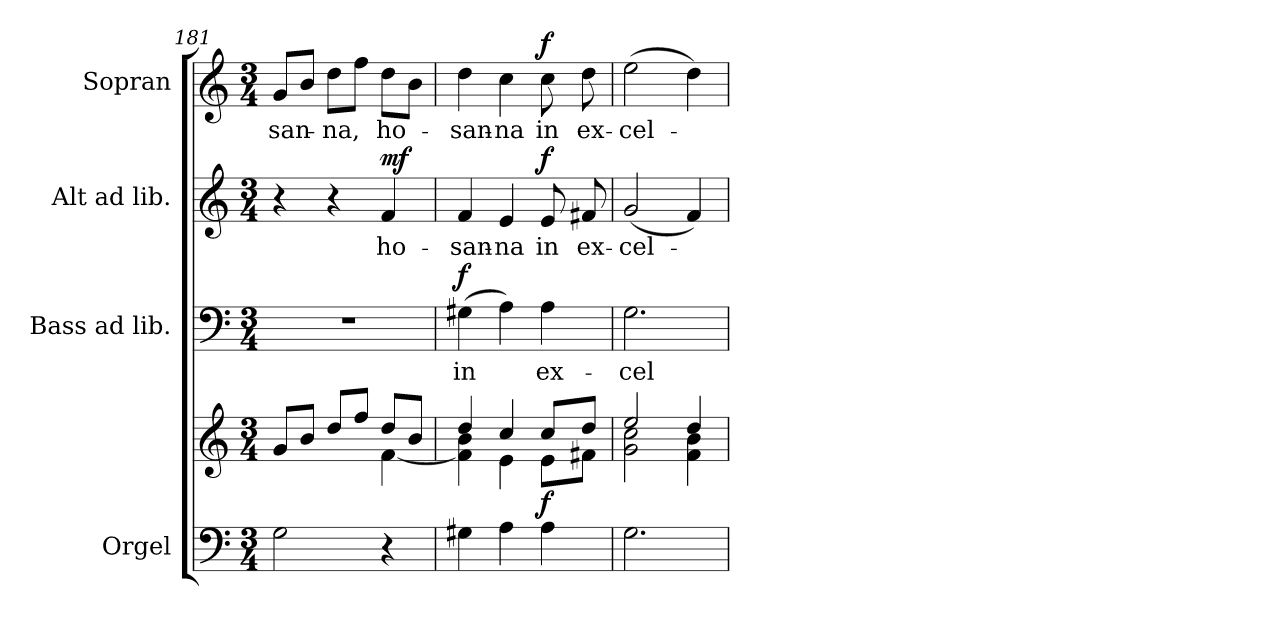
**kern	**kern	**dynam	**kern	**text	**dynam	**kern	**text	**dynam	**kern	**text	**dynam
*part4	*part4	*part4	*part3	*part3	*part3	*part2	*part2	*part2	*part1	*part1	*part1
*staff5	*staff4	*staff4/5	*staff3	*staff3	*staff3	*staff2	*staff2	*staff2	*staff1	*staff1	*staff1
*I"Orgel	*	*	*I"Bass ad lib.	*	*	*I"Alt ad lib.	*	*	*I"Sopran	*	*
*I'Org.	*	*	*I'B.	*	*	*I'A.	*	*	*I'S.	*	*
*clefF4	*clefG2	*	*clefF4	*	*	*clefG2	*	*	*clefG2	*	*
*k[]	*k[]	*	*k[]	*	*	*k[]	*	*	*k[]	*	*
*C:	*C:	*	*C:	*	*	*C:	*	*	*C:	*	*
*M3/4	*M3/4	*	*M3/4	*	*	*M3/4	*	*	*M3/4	*	*
=181	=181	=181	=181	=181	=181	=181	=181	=181	=181	=181	=181
*	*^	*	*	*	*	*	*	*	*	*	*
!	!	!	!	!	!	!	!	!	!	!	!LO:LY:b	!
2G\	8g/L	2ryy	.	2.r	.	.	4r	.	.	8g/L	-san-	.
.	8b/J	.	.	.	.	.	.	.	.	8b/J	.	.
!	!	!	!	!	!	!	!	!	!	!	!LO:LY:b	!
.	8dd/L	.	.	.	.	.	4r	.	.	8dd\L	-na,	.
.	8ff/J	.	.	.	.	.	.	.	.	8ff\J	.	.
!	!	!	!	!	!	!	!	!LO:LY:b	!LO:DY:a	!	!LO:LY:b	!
4r	8dd/L	[<4f\	.	.	.	.	4f/	ho-	mf	8dd\L	ho-	.
.	8b/J	.	.	.	.	.	.	.	.	8b\J	.	.
=182	=182	=182	=182	=182	=182	=182	=182	=182	=182	=182	=182	=182
!	!	!	!	!	!LO:LY:b	!LO:DY:a	!	!LO:LY:b	!	!	!LO:LY:b	!
4G#X\	4dd/	4f\] 4b\	.	(>4G#X\	in	f	4f/	-san-	.	4dd\	-san-	.
!	!	!	!	!	!	!	!	!LO:LY:b	!	!	!LO:LY:b	!
4A\	4cc/	4e\	.	4A\)	.	.	4e/	-na	.	4cc\	-na	.
!	!	!	!LO:DY:b	!	!LO:LY:b	!	!	!LO:LY:b	!LO:DY:a	!	!LO:LY:b	!LO:DY:a
4A\	8cc/L	8e\L	f	4A\	ex-	.	8e/	in	f	8cc\	in	f
!	!	!	!	!	!	!	!	!LO:LY:b	!	!	!LO:LY:b	!
.	8dd/J	8f#X\J	.	.	.	.	8f#X/	ex-	.	8dd\	ex-	.
=183	=183	=183	=183	=183	=183	=183	=183	=183	=183	=183	=183	=183
!	!	!	!	!	!LO:LY:b	!	!	!LO:LY:b	!	!	!LO:LY:b	!
2.G\	2ee/	2g\ 2cc\	.	2.G\	-cel-	.	(<2g/	-cel-	.	(>2ee\	-cel-	.
.	4dd/	4f\ 4b\	.	.	.	.	4f/)	.	.	4dd\)	.	.
*	*v	*v	*	*	*	*	*	*	*	*	*	*
=	=	=	=	=	=	=	=	=	=	=	=
*-	*-	*-	*-	*-	*-	*-	*-	*-	*-	*-	*-
